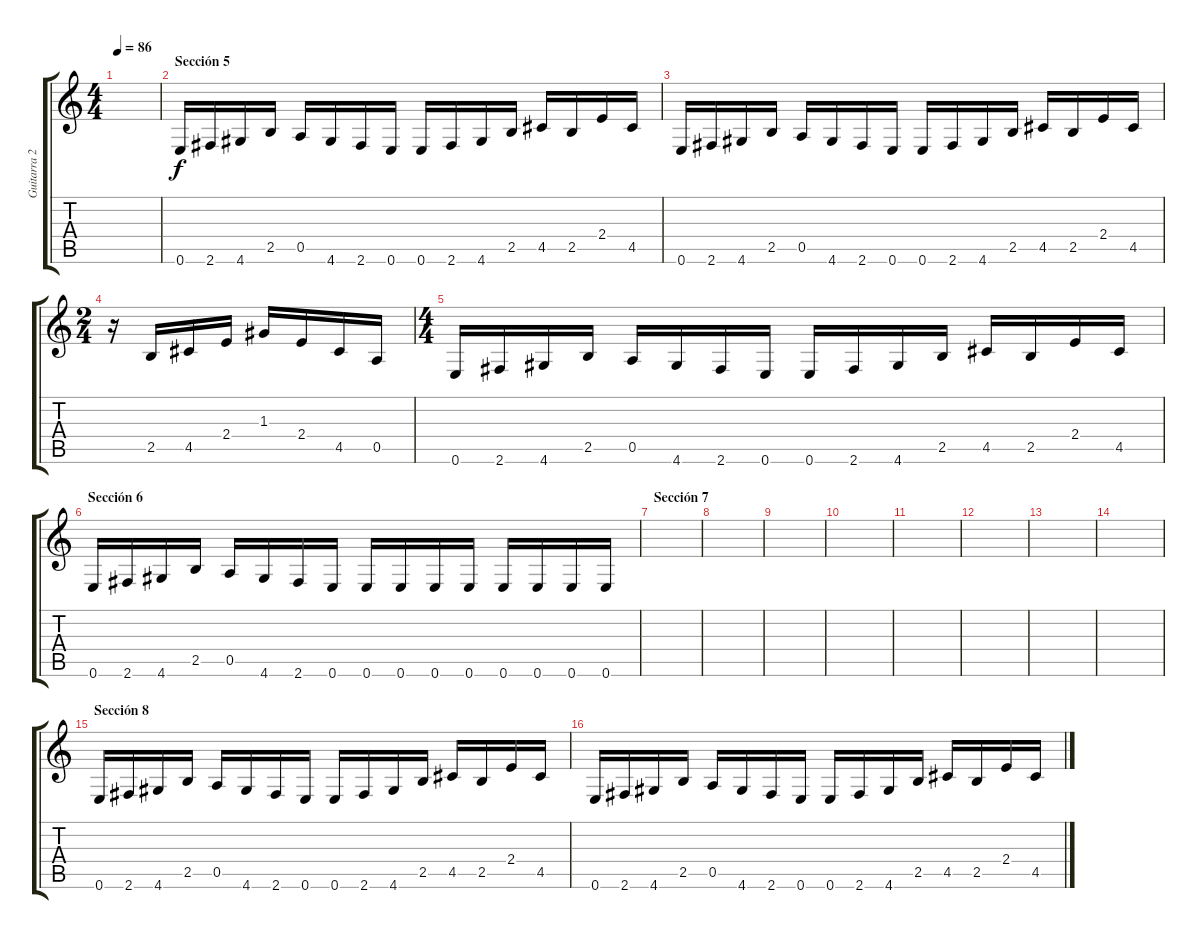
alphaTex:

\track ("Guitarra 2 (Kvzon)" "Guitarra 2") {instrument distortionguitar}
\staff {score tabs}
\tuning (E4 B3 G3 D3 A2 E2) {hide}
\ts (4 4)
\tempo 86
\clef g2
\ks c
|
\section ("" "Sección 5")
0.6.16{instrument distortionguitar} 2.6.16 4.6.16 2.5.16 0.5.16 4.6.16 2.6.16 0.6.16 0.6.16 2.6.16 4.6.16 2.5.16 4.5.16 2.5.16 2.4.16 4.5.16 |
0.6.16{instrument distortionguitar} 2.6.16 4.6.16 2.5.16 0.5.16 4.6.16 2.6.16 0.6.16 0.6.16 2.6.16 4.6.16 2.5.16 4.5.16 2.5.16 2.4.16 4.5.16 |
\ts (2 4)
r.16 2.5.16 4.5.16 2.4.16 1.3.16 2.4.16 4.5.16 0.5.16 |
\ts (4 4)
0.6.16{instrument distortionguitar} 2.6.16 4.6.16 2.5.16 0.5.16 4.6.16 2.6.16 0.6.16 0.6.16 2.6.16 4.6.16 2.5.16 4.5.16 2.5.16 2.4.16 4.5.16 |
\section ("" "Sección 6")
0.6.16 2.6.16 4.6.16 2.5.16 0.5.16 4.6.16 2.6.16 0.6.16 0.6.16 0.6.16 0.6.16 0.6.16 0.6.16 0.6.16 0.6.16 0.6.16 |
\section ("" "Sección 7")
|
|
|
|
|
|
|
|
\section ("" "Sección 8")
0.6.16{instrument distortionguitar} 2.6.16 4.6.16 2.5.16 0.5.16 4.6.16 2.6.16 0.6.16 0.6.16 2.6.16 4.6.16 2.5.16 4.5.16 2.5.16 2.4.16 4.5.16 |
0.6.16{instrument distortionguitar} 2.6.16 4.6.16 2.5.16 0.5.16 4.6.16 2.6.16 0.6.16 0.6.16 2.6.16 4.6.16 2.5.16 4.5.16 2.5.16 2.4.16 4.5.16
